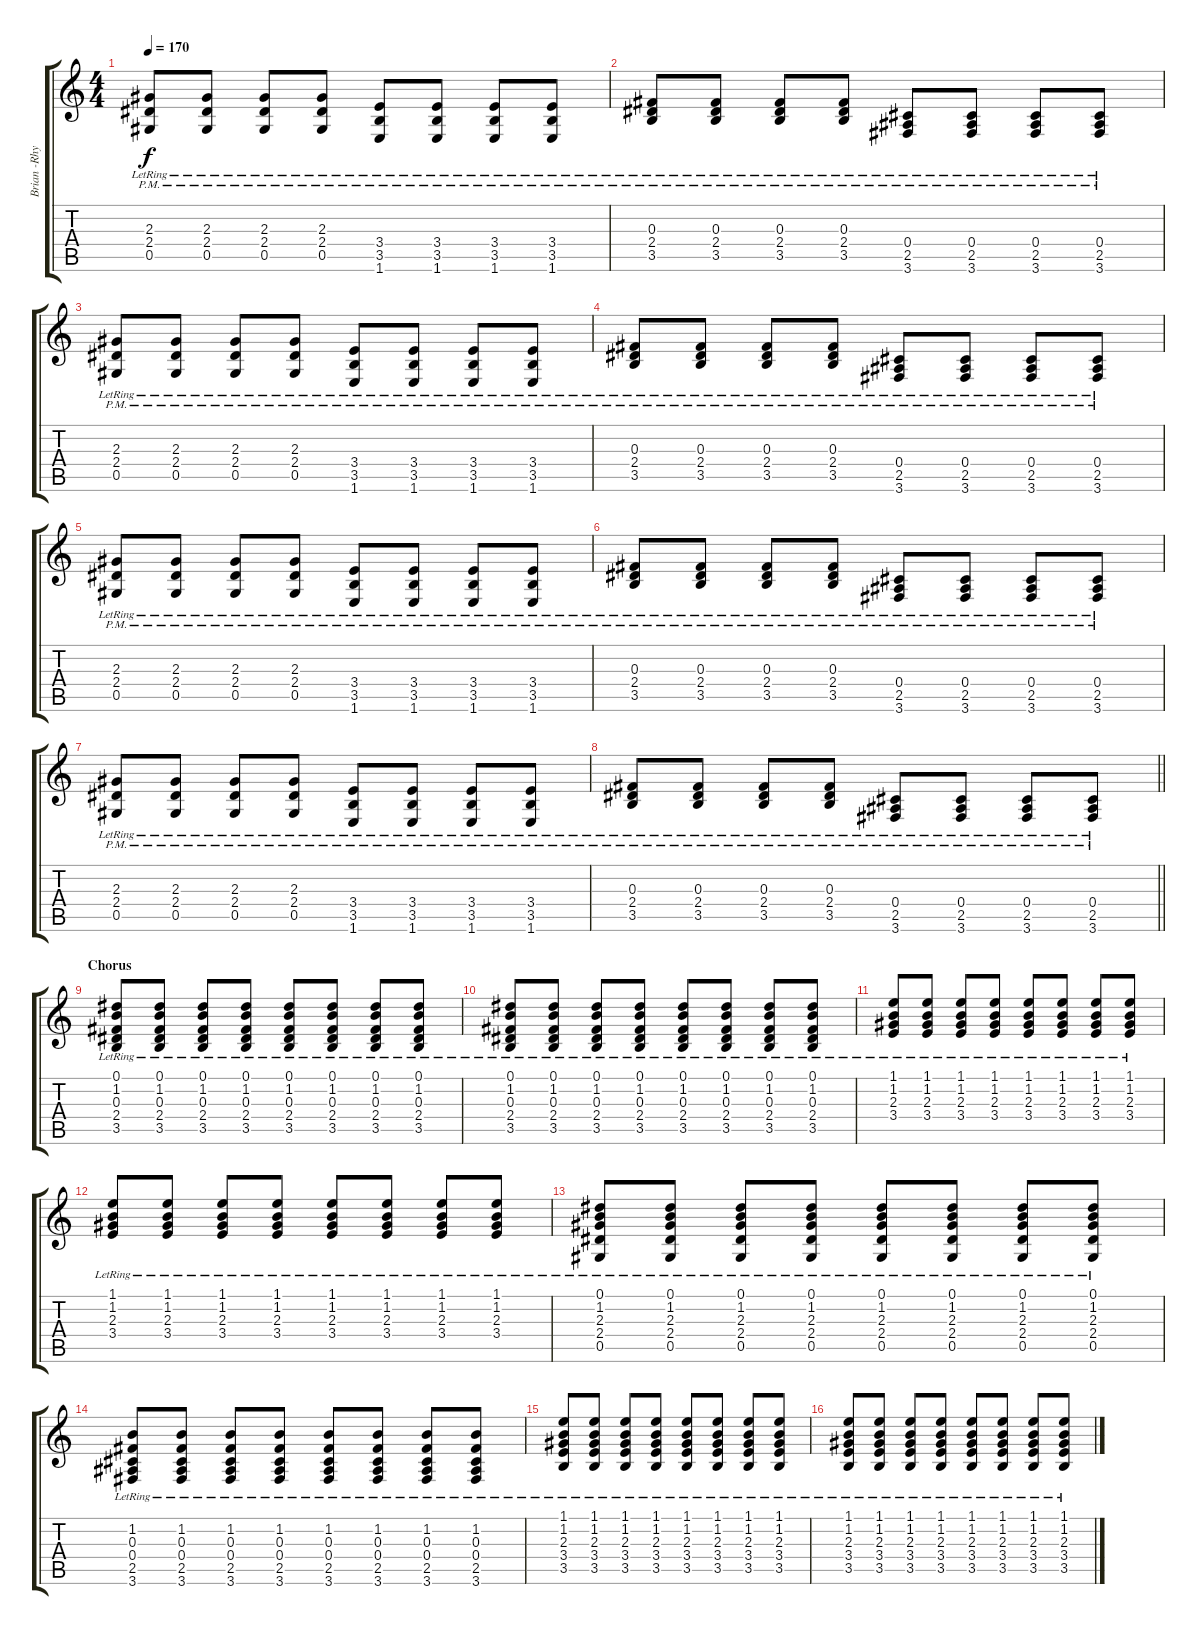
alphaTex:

\track ("Brian -Rhythm" "Brian -Rhy") {instrument electricguitarclean}
\staff {score tabs}
\tuning (Eb4 Bb3 Gb3 Db3 Ab2 Eb2) {hide}
\ts (4 4)
\tempo 170
\clef g2
\ks c
(2.3{pm lr} 2.4{pm lr} 0.5{pm lr}).8{dy f} (2.3{pm lr} 2.4{pm lr} 0.5{pm lr}).8 (2.3{pm lr} 2.4{pm lr} 0.5{pm lr}).8 (2.3{pm lr} 2.4{pm lr} 0.5{pm lr}).8 (3.4{pm lr} 3.5{pm lr} 1.6{pm lr}).8 (3.4{pm lr} 3.5{pm lr} 1.6{pm lr}).8 (3.4{pm lr} 3.5{pm lr} 1.6{pm lr}).8 (3.4{pm lr} 3.5{pm lr} 1.6{pm lr}).8 |
(0.3{pm lr} 2.4{pm lr} 3.5{pm lr}).8 (0.3{pm lr} 2.4{pm lr} 3.5{pm lr}).8 (0.3{pm lr} 2.4{pm lr} 3.5{pm lr}).8 (0.3{pm lr} 2.4{pm lr} 3.5{pm lr}).8 (0.4{pm lr} 2.5{pm lr} 3.6{pm lr}).8 (0.4{pm lr} 2.5{pm lr} 3.6{pm lr}).8 (0.4{pm lr} 2.5{pm lr} 3.6{pm lr}).8 (0.4{pm lr} 2.5{pm lr} 3.6{pm lr}).8 |
(2.3{pm lr} 2.4{pm lr} 0.5{pm lr}).8 (2.3{pm lr} 2.4{pm lr} 0.5{pm lr}).8 (2.3{pm lr} 2.4{pm lr} 0.5{pm lr}).8 (2.3{pm lr} 2.4{pm lr} 0.5{pm lr}).8 (3.4{pm lr} 3.5{pm lr} 1.6{pm lr}).8 (3.4{pm lr} 3.5{pm lr} 1.6{pm lr}).8 (3.4{pm lr} 3.5{pm lr} 1.6{pm lr}).8 (3.4{pm lr} 3.5{pm lr} 1.6{pm lr}).8 |
(0.3{pm lr} 2.4{pm lr} 3.5{pm lr}).8 (0.3{pm lr} 2.4{pm lr} 3.5{pm lr}).8 (0.3{pm lr} 2.4{pm lr} 3.5{pm lr}).8 (0.3{pm lr} 2.4{pm lr} 3.5{pm lr}).8 (0.4{pm lr} 2.5{pm lr} 3.6{pm lr}).8 (0.4{pm lr} 2.5{pm lr} 3.6{pm lr}).8 (0.4{pm lr} 2.5{pm lr} 3.6{pm lr}).8 (0.4{pm lr} 2.5{pm lr} 3.6{pm lr}).8 |
(2.3{pm lr} 2.4{pm lr} 0.5{pm lr}).8 (2.3{pm lr} 2.4{pm lr} 0.5{pm lr}).8 (2.3{pm lr} 2.4{pm lr} 0.5{pm lr}).8 (2.3{pm lr} 2.4{pm lr} 0.5{pm lr}).8 (3.4{pm lr} 3.5{pm lr} 1.6{pm lr}).8 (3.4{pm lr} 3.5{pm lr} 1.6{pm lr}).8 (3.4{pm lr} 3.5{pm lr} 1.6{pm lr}).8 (3.4{pm lr} 3.5{pm lr} 1.6{pm lr}).8 |
(0.3{pm lr} 2.4{pm lr} 3.5{pm lr}).8 (0.3{pm lr} 2.4{pm lr} 3.5{pm lr}).8 (0.3{pm lr} 2.4{pm lr} 3.5{pm lr}).8 (0.3{pm lr} 2.4{pm lr} 3.5{pm lr}).8 (0.4{pm lr} 2.5{pm lr} 3.6{pm lr}).8 (0.4{pm lr} 2.5{pm lr} 3.6{pm lr}).8 (0.4{pm lr} 2.5{pm lr} 3.6{pm lr}).8 (0.4{pm lr} 2.5{pm lr} 3.6{pm lr}).8 |
(2.3{pm lr} 2.4{pm lr} 0.5{pm lr}).8 (2.3{pm lr} 2.4{pm lr} 0.5{pm lr}).8 (2.3{pm lr} 2.4{pm lr} 0.5{pm lr}).8 (2.3{pm lr} 2.4{pm lr} 0.5{pm lr}).8 (3.4{pm lr} 3.5{pm lr} 1.6{pm lr}).8 (3.4{pm lr} 3.5{pm lr} 1.6{pm lr}).8 (3.4{pm lr} 3.5{pm lr} 1.6{pm lr}).8 (3.4{pm lr} 3.5{pm lr} 1.6{pm lr}).8 |
\barLineRight lightlight
(0.3{pm lr} 2.4{pm lr} 3.5{pm lr}).8 (0.3{pm lr} 2.4{pm lr} 3.5{pm lr}).8 (0.3{pm lr} 2.4{pm lr} 3.5{pm lr}).8 (0.3{pm lr} 2.4{pm lr} 3.5{pm lr}).8 (0.4{pm lr} 2.5{pm lr} 3.6{pm lr}).8 (0.4{pm lr} 2.5{pm lr} 3.6{pm lr}).8 (0.4{pm lr} 2.5{pm lr} 3.6{pm lr}).8 (0.4{pm lr} 2.5{pm lr} 3.6{pm lr}).8 |
\section ("" "Chorus")
(0.1{lr} 1.2{lr} 0.3{lr} 2.4{lr} 3.5{lr}).8 (0.1{lr} 1.2{lr} 0.3{lr} 2.4{lr} 3.5{lr}).8 (0.1{lr} 1.2{lr} 0.3{lr} 2.4{lr} 3.5{lr}).8 (0.1{lr} 1.2{lr} 0.3{lr} 2.4{lr} 3.5{lr}).8 (0.1{lr} 1.2{lr} 0.3{lr} 2.4{lr} 3.5{lr}).8 (0.1{lr} 1.2{lr} 0.3{lr} 2.4{lr} 3.5{lr}).8 (0.1{lr} 1.2{lr} 0.3{lr} 2.4{lr} 3.5{lr}).8 (0.1{lr} 1.2{lr} 0.3{lr} 2.4{lr} 3.5{lr}).8 |
(0.1{lr} 1.2{lr} 0.3{lr} 2.4{lr} 3.5{lr}).8 (0.1{lr} 1.2{lr} 0.3{lr} 2.4{lr} 3.5{lr}).8 (0.1{lr} 1.2{lr} 0.3{lr} 2.4{lr} 3.5{lr}).8 (0.1{lr} 1.2{lr} 0.3{lr} 2.4{lr} 3.5{lr}).8 (0.1{lr} 1.2{lr} 0.3{lr} 2.4{lr} 3.5{lr}).8 (0.1{lr} 1.2{lr} 0.3{lr} 2.4{lr} 3.5{lr}).8 (0.1{lr} 1.2{lr} 0.3{lr} 2.4{lr} 3.5{lr}).8 (0.1{lr} 1.2{lr} 0.3{lr} 2.4{lr} 3.5{lr}).8 |
(1.1{lr} 1.2{lr} 2.3{lr} 3.4{lr}).8 (1.1{lr} 1.2{lr} 2.3{lr} 3.4{lr}).8 (1.1{lr} 1.2{lr} 2.3{lr} 3.4{lr}).8 (1.1{lr} 1.2{lr} 2.3{lr} 3.4{lr}).8 (1.1{lr} 1.2{lr} 2.3{lr} 3.4{lr}).8 (1.1{lr} 1.2{lr} 2.3{lr} 3.4{lr}).8 (1.1{lr} 1.2{lr} 2.3{lr} 3.4{lr}).8 (1.1{lr} 1.2{lr} 2.3{lr} 3.4{lr}).8 |
(1.1{lr} 1.2{lr} 2.3{lr} 3.4{lr}).8 (1.1{lr} 1.2{lr} 2.3{lr} 3.4{lr}).8 (1.1{lr} 1.2{lr} 2.3{lr} 3.4{lr}).8 (1.1{lr} 1.2{lr} 2.3{lr} 3.4{lr}).8 (1.1{lr} 1.2{lr} 2.3{lr} 3.4{lr}).8 (1.1{lr} 1.2{lr} 2.3{lr} 3.4{lr}).8 (1.1{lr} 1.2{lr} 2.3{lr} 3.4{lr}).8 (1.1{lr} 1.2{lr} 2.3{lr} 3.4{lr}).8 |
(0.1{lr} 1.2{lr} 2.3{lr} 2.4{lr} 0.5{lr}).8 (0.1{lr} 1.2{lr} 2.3{lr} 2.4{lr} 0.5{lr}).8 (0.1{lr} 1.2{lr} 2.3{lr} 2.4{lr} 0.5{lr}).8 (0.1{lr} 1.2{lr} 2.3{lr} 2.4{lr} 0.5{lr}).8 (0.1{lr} 1.2{lr} 2.3{lr} 2.4{lr} 0.5{lr}).8 (0.1{lr} 1.2{lr} 2.3{lr} 2.4{lr} 0.5{lr}).8 (0.1{lr} 1.2{lr} 2.3{lr} 2.4{lr} 0.5{lr}).8 (0.1{lr} 1.2{lr} 2.3{lr} 2.4{lr} 0.5{lr}).8 |
(1.2{lr} 0.3{lr} 0.4{lr} 2.5{lr} 3.6{lr}).8 (1.2{lr} 0.3{lr} 0.4{lr} 2.5{lr} 3.6{lr}).8 (1.2{lr} 0.3{lr} 0.4{lr} 2.5{lr} 3.6{lr}).8 (1.2{lr} 0.3{lr} 0.4{lr} 2.5{lr} 3.6{lr}).8 (1.2{lr} 0.3{lr} 0.4{lr} 2.5{lr} 3.6{lr}).8 (1.2{lr} 0.3{lr} 0.4{lr} 2.5{lr} 3.6{lr}).8 (1.2{lr} 0.3{lr} 0.4{lr} 2.5{lr} 3.6{lr}).8 (1.2{lr} 0.3{lr} 0.4{lr} 2.5{lr} 3.6{lr}).8 |
(1.1{lr} 1.2{lr} 2.3{lr} 3.4{lr} 3.5{lr}).8 (1.1{lr} 1.2{lr} 2.3{lr} 3.4{lr} 3.5{lr}).8 (1.1{lr} 1.2{lr} 2.3{lr} 3.4{lr} 3.5{lr}).8 (1.1{lr} 1.2{lr} 2.3{lr} 3.4{lr} 3.5{lr}).8 (1.1{lr} 1.2{lr} 2.3{lr} 3.4{lr} 3.5{lr}).8 (1.1{lr} 1.2{lr} 2.3{lr} 3.4{lr} 3.5{lr}).8 (1.1{lr} 1.2{lr} 2.3{lr} 3.4{lr} 3.5{lr}).8 (1.1{lr} 1.2{lr} 2.3{lr} 3.4{lr} 3.5{lr}).8 |
(1.1{lr} 1.2{lr} 2.3{lr} 3.4{lr} 3.5{lr}).8 (1.1{lr} 1.2{lr} 2.3{lr} 3.4{lr} 3.5{lr}).8 (1.1{lr} 1.2{lr} 2.3{lr} 3.4{lr} 3.5{lr}).8 (1.1{lr} 1.2{lr} 2.3{lr} 3.4{lr} 3.5{lr}).8 (1.1{lr} 1.2{lr} 2.3{lr} 3.4{lr} 3.5{lr}).8 (1.1{lr} 1.2{lr} 2.3{lr} 3.4{lr} 3.5{lr}).8 (1.1{lr} 1.2{lr} 2.3{lr} 3.4{lr} 3.5{lr}).8 (1.1{lr} 1.2{lr} 2.3{lr} 3.4{lr} 3.5{lr}).8
